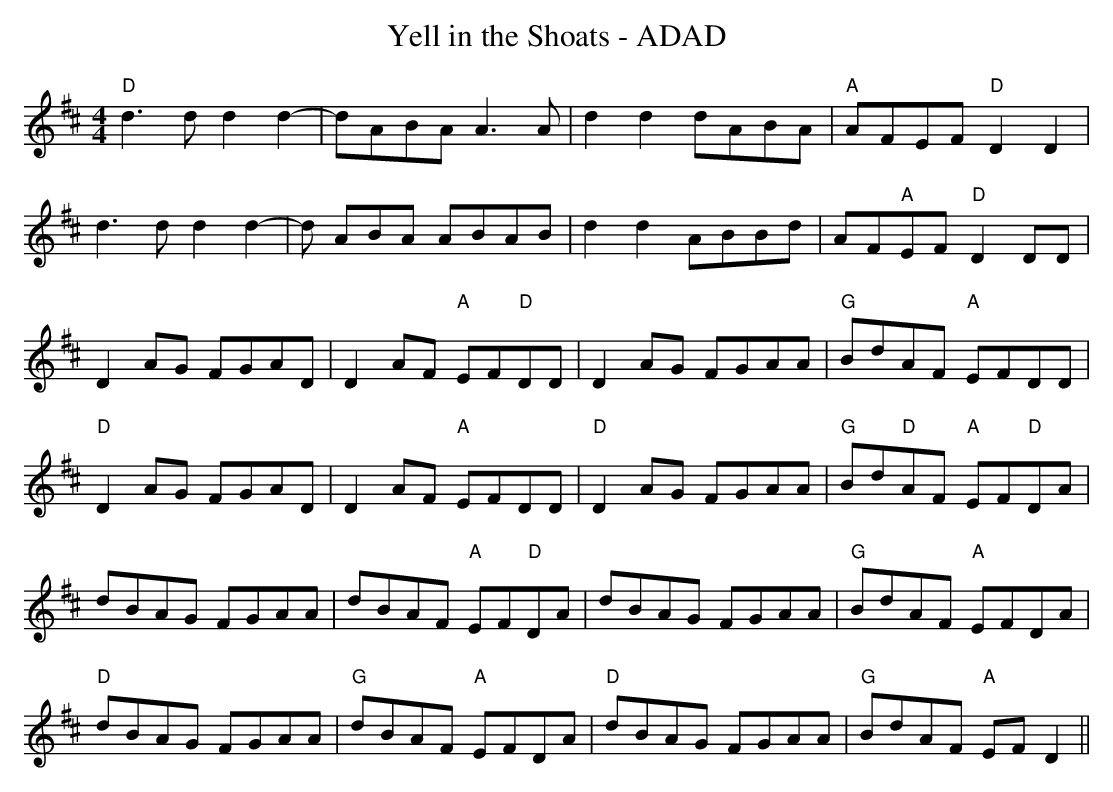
X:1
T:Yell in the Shoats - ADAD
M:4/4
L:1/8
K:D
"D"d3 dd2 d2-|dABA A3A|d2d2 dABA|"A"AFEF "D"D2D2|
d3 d d2d2-|d ABA ABAB|d2 d2 ABBd|AF"A"EF "D"D2 DD|
D2AG FGAD|D2AF "A"EF"D"DD|D2AG FGAA|"G"BdAF "A"EFDD|
"D"D2AG FGAD|D2AF "A"EFDD|"D"D2AG FGAA|"G"Bd"D"AF "A"EF"D"DA|
dBAG FGAA|dBAF "A"EF"D"DA|dBAG FGAA|"G"BdAF "A"EFDA|
"D"dBAG FGAA|"G"dBAF "A"EFDA|"D"dBAG FGAA|"G"BdAF "A"EFD2||
